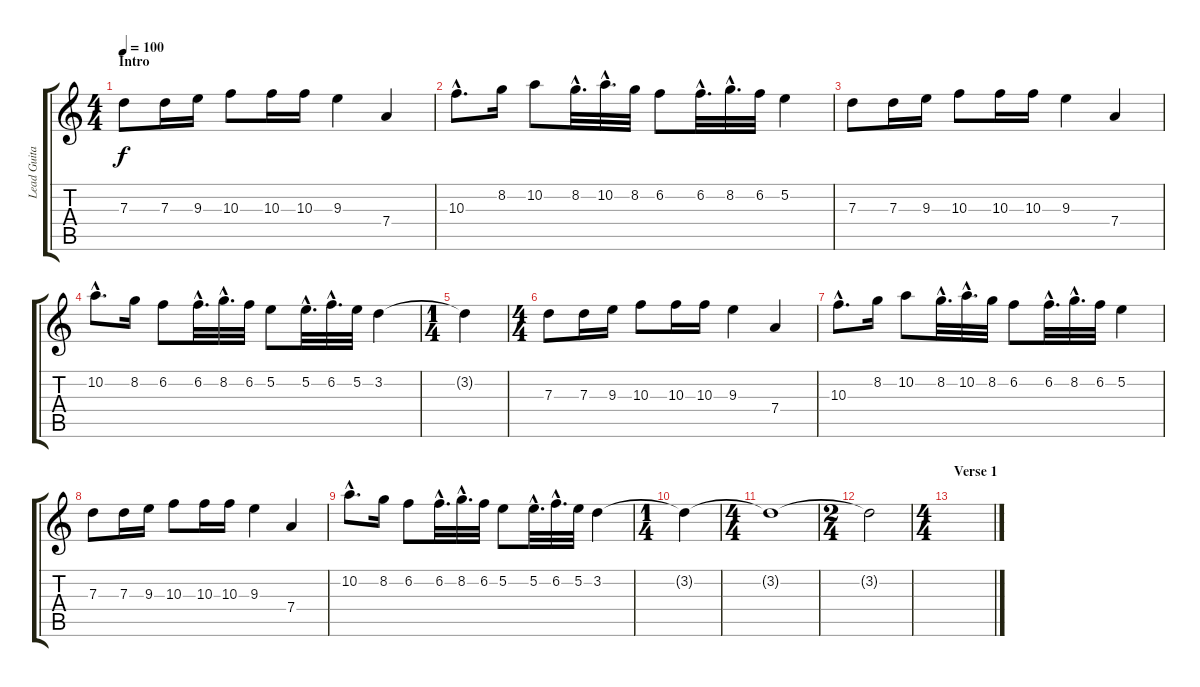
\track ("Lead Guitar" "Lead Guita") {instrument overdrivenguitar}
\staff {score tabs}
\tuning (E4 B3 G3 D3 A2 E2) {hide}
\ts (4 4)
\section ("" "Intro")
\tempo 100
\clef g2
\ks c
7.3.8{dy f instrument overdrivenguitar} 7.3.16 9.3.16 10.3.8 10.3.16 10.3.16 9.3.4 7.4.4 |
10.3{hac}.8{d} 8.2.16 10.2.8 8.2{hac}.32{d} 10.2{hac}.32{d} 8.2.32 6.2.8 6.2{hac}.32{d} 8.2{hac}.32{d} 6.2.32 5.2.4 |
7.3.8 7.3.16 9.3.16 10.3.8 10.3.16 10.3.16 9.3.4 7.4.4 |
10.2{hac}.8{d} 8.2.16 6.2.8 6.2{hac}.32{d} 8.2{hac}.32{d} 6.2.32 5.2.8 5.2{hac}.32{d} 6.2{hac}.32{d} 5.2.32 3.2.4 |
\ts (1 4)
3.2{t}.4 |
\ts (4 4)
7.3.8 7.3.16 9.3.16 10.3.8 10.3.16 10.3.16 9.3.4 7.4.4 |
10.3{hac}.8{d} 8.2.16 10.2.8 8.2{hac}.32{d} 10.2{hac}.32{d} 8.2.32 6.2.8 6.2{hac}.32{d} 8.2{hac}.32{d} 6.2.32 5.2.4 |
7.3.8 7.3.16 9.3.16 10.3.8 10.3.16 10.3.16 9.3.4 7.4.4 |
10.2{hac}.8{d} 8.2.16 6.2.8 6.2{hac}.32{d} 8.2{hac}.32{d} 6.2.32 5.2.8 5.2{hac}.32{d} 6.2{hac}.32{d} 5.2.32 3.2.4 |
\ts (1 4)
3.2{t}.4 |
\ts (4 4)
3.2{t}.1 |
\ts (2 4)
3.2{t}.2 |
\ts (4 4)
\section ("" "Verse 1")
